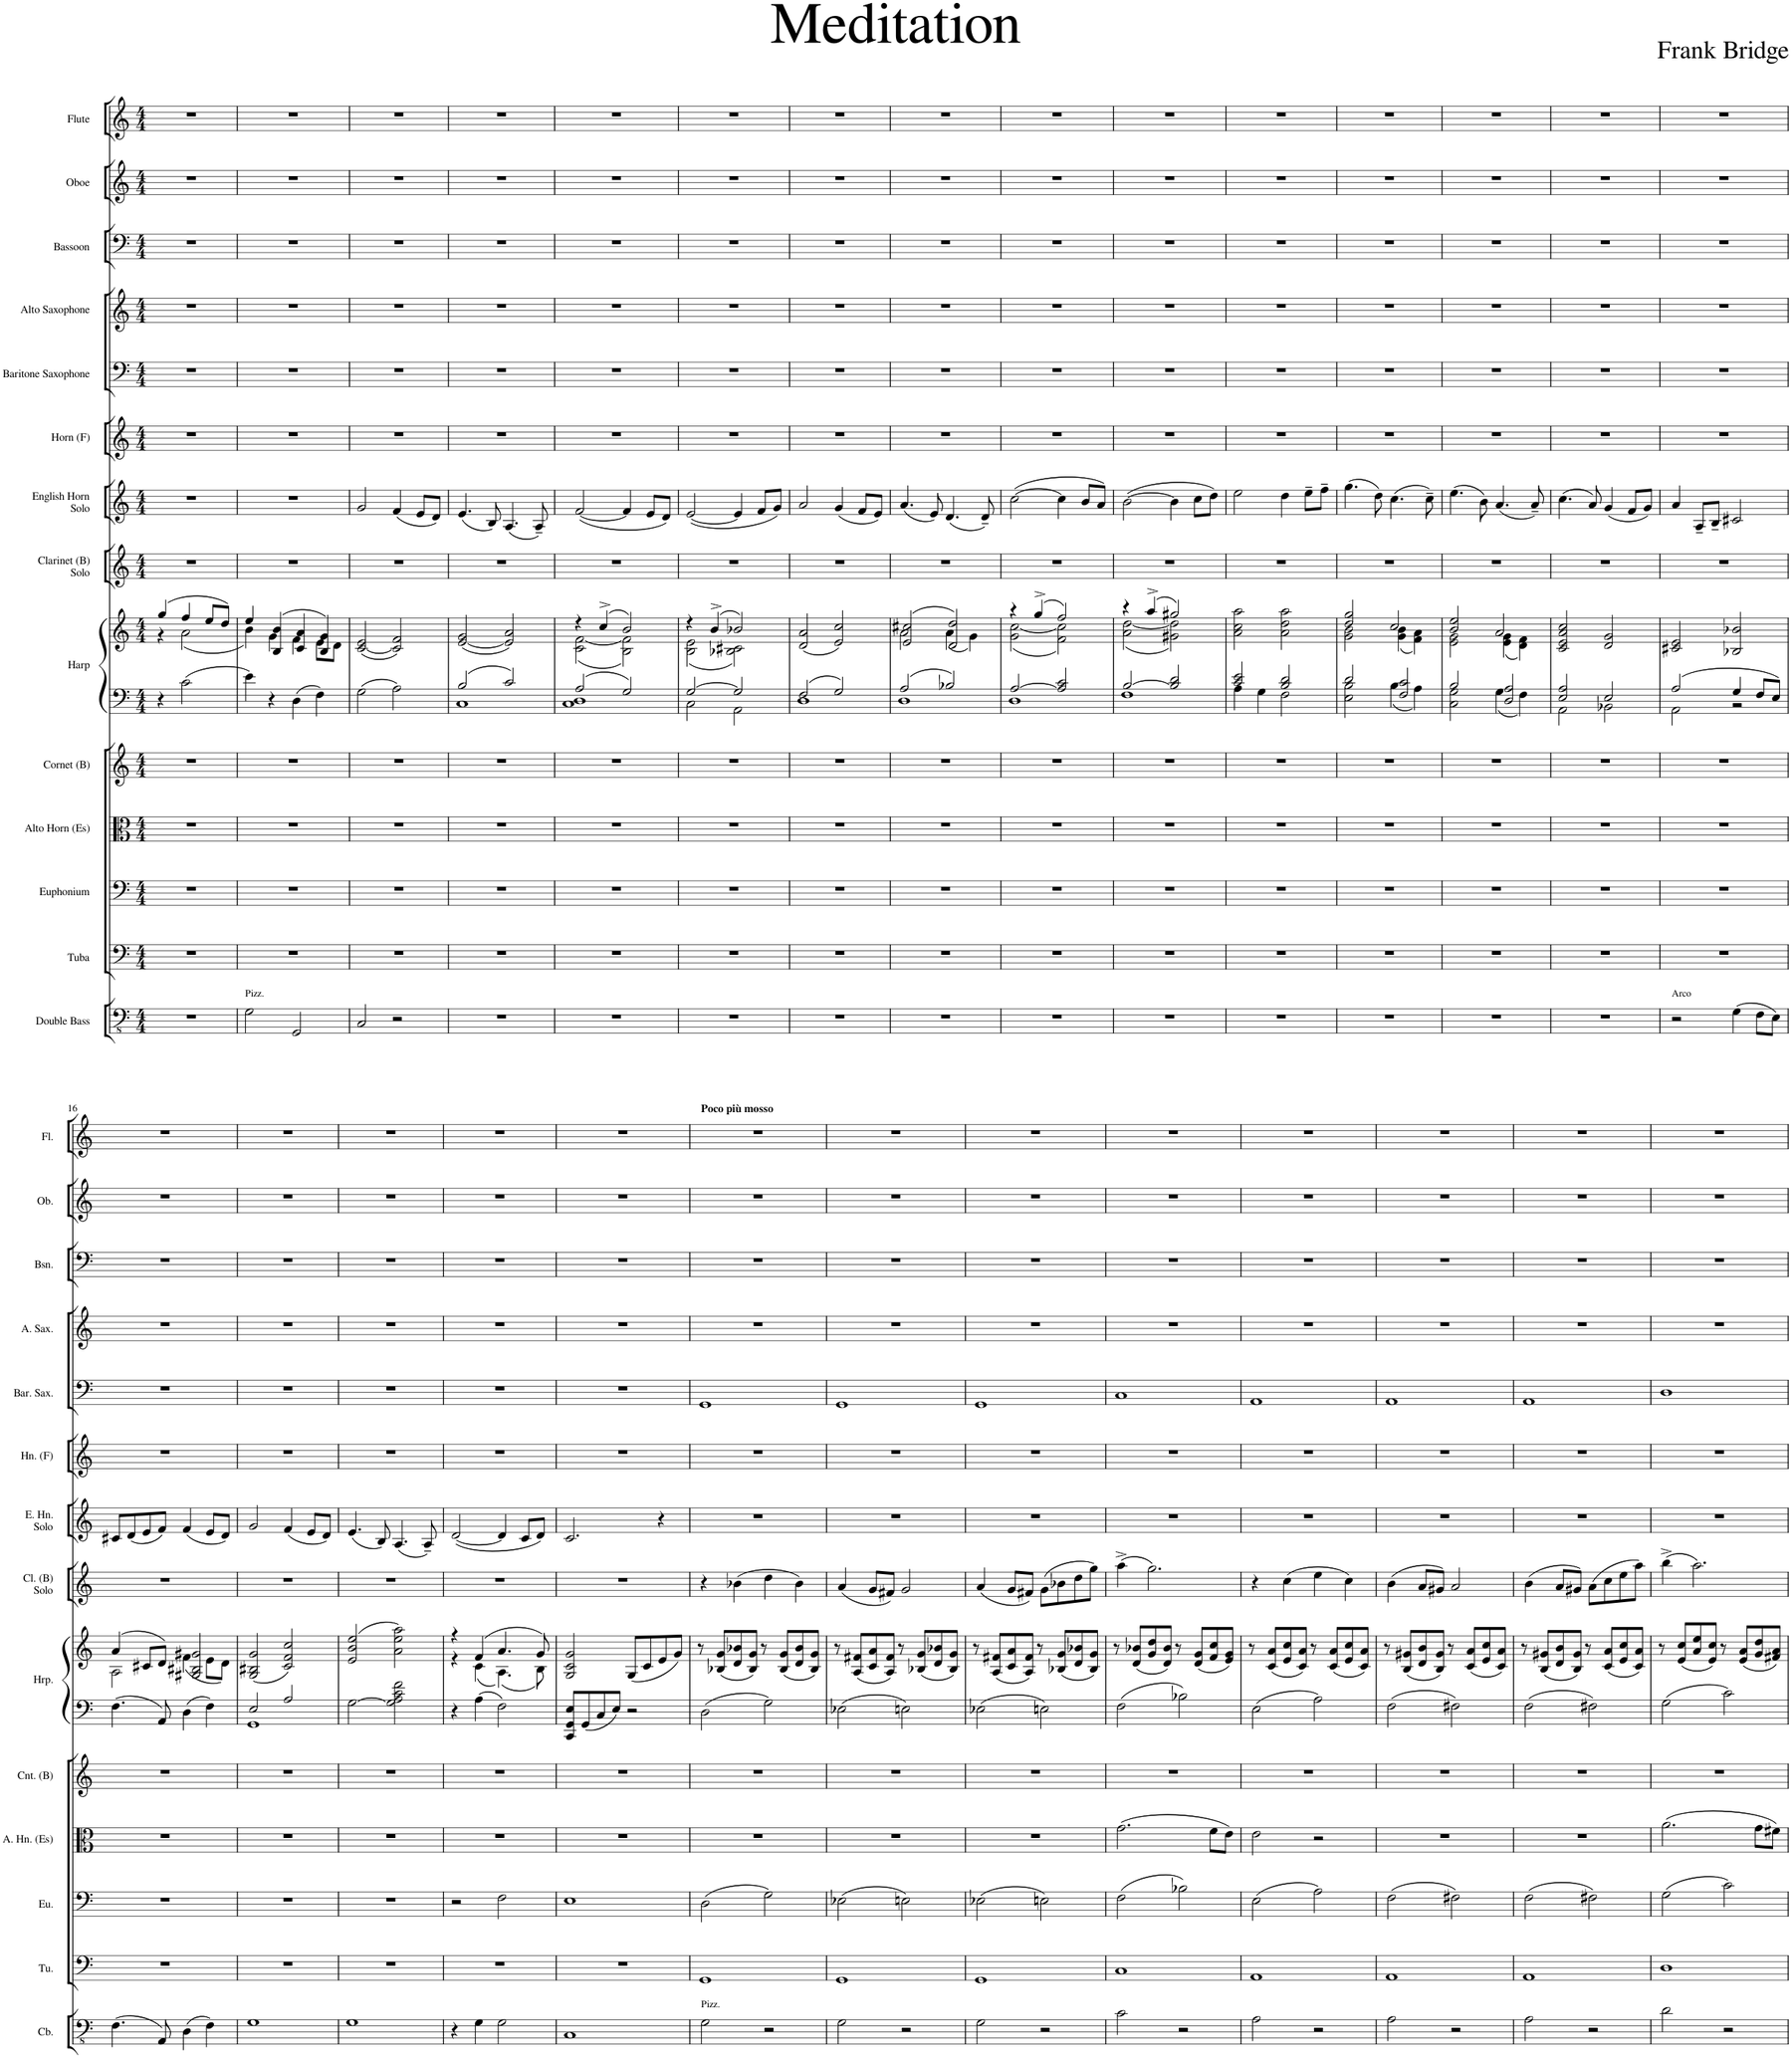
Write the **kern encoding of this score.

**kern	**kern	**kern	**kern	**kern	**kern	**kern	**kern	**kern	**kern	**kern	**kern	**kern	**kern	**kern
*part14	*part13	*part12	*part11	*part10	*part9	*part9	*part8	*part7	*part6	*part5	*part4	*part3	*part2	*part1
*staff15	*staff14	*staff13	*staff12	*staff11	*staff10	*staff9	*staff8	*staff7	*staff6	*staff5	*staff4	*staff3	*staff2	*staff1
*I"Double Bass	*I"Tuba	*I"Euphonium	*I"Alto Horn (Es)	*I"Cornet (B)	*I"Harp	*	*I"Clarinet (B)       Solo	*I"English Horn         Solo	*I"Horn (F)	*I"Baritone Saxophone	*I"Alto Saxophone	*I"Bassoon	*I"Oboe	*I"Flute
*	*I'Tu.	*I'Eu.	*I'A. Hn. (Es)	*I'Cnt. (B)	*I'Hrp.	*	*I'Cl. (B)   Solo	*I'E. Hn.   Solo	*I'Hn. (F)	*I'Bar. Sax.	*I'A. Sax.	*I'Bsn.	*I'Ob.	*I'Fl.
*clefFv4	*clefF4	*clefF4	*clefC3	*clefG2	*clefF4	*clefG2	*clefG2	*clefG2	*clefG2	*clefF4	*clefG2	*clefF4	*clefG2	*clefG2
*Trd7c12	*	*	*Trd5c9	*Trd1c2	*	*	*Trd1c2	*Trd4c7	*Trd4c7	*	*Trd5c9	*	*	*
*k[]	*k[]	*k[]	*k[]	*k[]	*k[]	*k[]	*k[]	*k[]	*k[]	*k[]	*k[]	*k[]	*k[]	*k[]
*M4/4	*M4/4	*M4/4	*M4/4	*M4/4	*M4/4	*M4/4	*M4/4	*M4/4	*M4/4	*M4/4	*M4/4	*M4/4	*M4/4	*M4/4
=1	=1	=1	=1	=1	=1	=1	=1	=1	=1	=1	=1	=1	=1	=1
*	*	*	*	*	*	*^	*	*	*	*	*	*	*	*
1r	1r	1r	1r	1r	4r	(4gg/	4r	1r	1r	1r	1r	1r	1r	1r	1r
.	.	.	.	.	2c\	4ff/	(2a\	.	.	.	.	.	.	.	.
.	.	.	.	.	.	8ee/L	.	.	.	.	.	.	.	.	.
.	.	.	.	.	.	8dd/J)	.	.	.	.	.	.	.	.	.
.	.	.	.	.	4ryy	4ryy	4ryy	.	.	.	.	.	.	.	.
=2	=2	=2	=2	=2	=2	=2	=2	=2	=2	=2	=2	=2	=2	=2	=2
!LO:TX:a:t=Pizz.	!	!	!	!	!	!	!	!	!	!	!	!	!	!	!
2GG\	1r	1r	1r	1r	4e\	4ee/	4b\)	1r	1r	1r	1r	1r	1r	1r	1r
.	.	.	.	.	4r	(4B/ 4b/	4g\	.	.	.	.	.	.	.	.
2GGG/	.	.	.	.	4D\	4c/ 4a/	4f\	.	.	.	.	.	.	.	.
.	.	.	.	.	4F\	4B/ 4g/)	8e\L	.	.	.	.	.	.	.	.
.	.	.	.	.	.	.	8d\J	.	.	.	.	.	.	.	.
*	*	*	*	*	*	*v	*v	*	*	*	*	*	*	*	*
=3	=3	=3	=3	=3	=3	=3	=3	=3	=3	=3	=3	=3	=3	=3
2CC/	1r	1r	1r	1r	2G\	([2c/ 2e/	1r	2g/	1r	1r	1r	1r	1r	1r
2r	.	.	.	.	2A\	2c/] 2f/)	.	(4f/	.	.	.	.	.	.
.	.	.	.	.	.	.	.	8e/L	.	.	.	.	.	.
.	.	.	.	.	.	.	.	8d/J)	.	.	.	.	.	.
=4	=4	=4	=4	=4	=4	=4	=4	=4	=4	=4	=4	=4	=4	=4
*	*	*	*	*	*^	*	*	*	*	*	*	*	*	*
1r	1r	1r	1r	1r	2B/	1C	([2e/ 2g/	1r	(4.e/	1r	1r	1r	1r	1r	1r
.	.	.	.	.	.	.	.	.	8B/)	.	.	.	.	.	.
.	.	.	.	.	2c/	.	2e/] 2a/)	.	(4.A/	.	.	.	.	.	.
.	.	.	.	.	.	.	.	.	8A~/)	.	.	.	.	.	.
=5	=5	=5	=5	=5	=5	=5	=5	=5	=5	=5	=5	=5	=5	=5	=5
*	*	*	*	*	*	*	*^	*	*	*	*	*	*	*	*
1r	1r	1r	1r	1r	2A/	1C 1D	4r	(2c\ [2f\	1r	([2f/	1r	1r	1r	1r	1r	1r
.	.	.	.	.	.	.	(4cc^/	.	.	.	.	.	.	.	.	.
.	.	.	.	.	2G/	.	2b/)	2B\ 2f\])	.	4f/]	.	.	.	.	.	.
.	.	.	.	.	.	.	.	.	.	8e/L	.	.	.	.	.	.
.	.	.	.	.	.	.	.	.	.	8d/J)	.	.	.	.	.	.
=6	=6	=6	=6	=6	=6	=6	=6	=6	=6	=6	=6	=6	=6	=6	=6	=6
1r	1r	1r	1r	1r	[2G/	2C\	4r	(2B\ 2e\	1r	([2e/	1r	1r	1r	1r	1r	1r
.	.	.	.	.	.	.	(4b^/	.	.	.	.	.	.	.	.	.
.	.	.	.	.	2G/]	2AA\	2b-X/)	2B-X\ 2c#X\)	.	4e/]	.	.	.	.	.	.
.	.	.	.	.	.	.	.	.	.	8f/L	.	.	.	.	.	.
.	.	.	.	.	.	.	.	.	.	8g/J)	.	.	.	.	.	.
*	*	*	*	*	*	*	*v	*v	*	*	*	*	*	*	*	*
=7	=7	=7	=7	=7	=7	=7	=7	=7	=7	=7	=7	=7	=7	=7	=7
1r	1r	1r	1r	1r	2F/	1D	(2d/ 2a/	1r	2a/	1r	1r	1r	1r	1r	1r
.	.	.	.	.	2G/	.	2e/ 2cc/)	.	(4g/	.	.	.	.	.	.
.	.	.	.	.	.	.	.	.	8f/L	.	.	.	.	.	.
.	.	.	.	.	.	.	.	.	8e/J)	.	.	.	.	.	.
=8	=8	=8	=8	=8	=8	=8	=8	=8	=8	=8	=8	=8	=8	=8	=8
*	*	*	*	*	*	*	*^	*	*	*	*	*	*	*	*
1r	1r	1r	1r	1r	2A/	1D	(2e/ 2cc#X/	2a\	1r	(4.a/	1r	1r	1r	1r	1r	1r
.	.	.	.	.	.	.	.	.	.	8e/)	.	.	.	.	.	.
.	.	.	.	.	2B-X/	.	2d/ 2dd/)	(4a\	.	(4.d/	.	.	.	.	.	.
.	.	.	.	.	.	.	.	4g\)	.	.	.	.	.	.	.	.
.	.	.	.	.	.	.	.	.	.	8d~/)	.	.	.	.	.	.
=9	=9	=9	=9	=9	=9	=9	=9	=9	=9	=9	=9	=9	=9	=9	=9	=9
1r	1r	1r	1r	1r	[2A/	1D	4r	(2g\ [2cc\	1r	([2cc\	1r	1r	1r	1r	1r	1r
.	.	.	.	.	.	.	(4gg^/	.	.	.	.	.	.	.	.	.
.	.	.	.	.	2A/] 2c/	.	2ff/)	2f\ 2cc\])	.	4cc\]	.	.	.	.	.	.
.	.	.	.	.	.	.	.	.	.	8b/L	.	.	.	.	.	.
.	.	.	.	.	.	.	.	.	.	8a/J)	.	.	.	.	.	.
=10	=10	=10	=10	=10	=10	=10	=10	=10	=10	=10	=10	=10	=10	=10	=10	=10
1r	1r	1r	1r	1r	[2B/	1F	4r	(2a\ [2dd\	1r	([2b\	1r	1r	1r	1r	1r	1r
.	.	.	.	.	.	.	(4aa^/	.	.	.	.	.	.	.	.	.
.	.	.	.	.	2B/] 2d/	.	2gg#X/)	2g#X\ 2dd\])	.	4b\]	.	.	.	.	.	.
.	.	.	.	.	.	.	.	.	.	8cc\L	.	.	.	.	.	.
.	.	.	.	.	.	.	.	.	.	8dd\J)	.	.	.	.	.	.
*	*	*	*	*	*	*	*v	*v	*	*	*	*	*	*	*	*
=11	=11	=11	=11	=11	=11	=11	=11	=11	=11	=11	=11	=11	=11	=11	=11
1r	1r	1r	1r	1r	2c/ 2e/	4A\	2a\ 2cc\ 2aa\	1r	2ee\	1r	1r	1r	1r	1r	1r
.	.	.	.	.	.	4G\	.	.	.	.	.	.	.	.	.
.	.	.	.	.	2B/ 2d/	2F\	2a\ 2dd\ 2aa\	.	4dd\	.	.	.	.	.	.
.	.	.	.	.	.	.	.	.	8ee~\L	.	.	.	.	.	.
.	.	.	.	.	.	.	.	.	8ff~\J	.	.	.	.	.	.
=12	=12	=12	=12	=12	=12	=12	=12	=12	=12	=12	=12	=12	=12	=12	=12
*	*	*	*	*	*	*	*^	*	*	*	*	*	*	*	*
1r	1r	1r	1r	1r	2d/	2E\ 2B\	2dd/ 2gg/	2g\ 2b\	1r	(4.gg\	1r	1r	1r	1r	1r	1r
.	.	.	.	.	.	.	.	.	.	8dd\)	.	.	.	.	.	.
.	.	.	.	.	2F/ 2c/	4B\	2cc/	(4g\ 4b\	.	(4.cc\	.	.	.	.	.	.
.	.	.	.	.	.	4A\	.	4f\ 4a\)	.	.	.	.	.	.	.	.
.	.	.	.	.	.	.	.	.	.	8cc~\)	.	.	.	.	.	.
=13	=13	=13	=13	=13	=13	=13	=13	=13	=13	=13	=13	=13	=13	=13	=13	=13
1r	1r	1r	1r	1r	2B/	2C\ 2G\	2b/ 2ee/	2e\ 2g\	1r	(4.ee\	1r	1r	1r	1r	1r	1r
.	.	.	.	.	.	.	.	.	.	8b\)	.	.	.	.	.	.
.	.	.	.	.	2D/ 2A/	4G\	2a/	(4e\ 4g\	.	(4.a/	.	.	.	.	.	.
.	.	.	.	.	.	4F\	.	4d\ 4f\)	.	.	.	.	.	.	.	.
.	.	.	.	.	.	.	.	.	.	8a~/)	.	.	.	.	.	.
*	*	*	*	*	*	*	*v	*v	*	*	*	*	*	*	*	*
=14	=14	=14	=14	=14	=14	=14	=14	=14	=14	=14	=14	=14	=14	=14	=14
1r	1r	1r	1r	1r	2E/ 2A/	2AA\	2c/ 2e/ 2a/ 2cc/	1r	(4.cc\	1r	1r	1r	1r	1r	1r
.	.	.	.	.	.	.	.	.	8a/)	.	.	.	.	.	.
.	.	.	.	.	2E/	2BB-X\	2d/ 2g/	.	(4g/	.	.	.	.	.	.
.	.	.	.	.	.	.	.	.	8f/L	.	.	.	.	.	.
.	.	.	.	.	.	.	.	.	8g/J)	.	.	.	.	.	.
=15	=15	=15	=15	=15	=15	=15	=15	=15	=15	=15	=15	=15	=15	=15	=15
!LO:TX:a:t=Arco	!	!	!	!	!	!	!	!	!	!	!	!	!	!	!
2r	1r	1r	1r	1r	2A/	2AA\	2c#X/ 2e/	1r	4a/	1r	1r	1r	1r	1r	1r
.	.	.	.	.	.	.	.	.	8A~/L	.	.	.	.	.	.
.	.	.	.	.	.	.	.	.	8B~/J	.	.	.	.	.	.
(4GG\	.	.	.	.	4G/	2r	2B-X/ 2b-X/	.	2c#X/	.	.	.	.	.	.
8FF\L	.	.	.	.	8F/L	.	.	.	.	.	.	.	.	.	.
8EE\J)	.	.	.	.	8E/J	.	.	.	.	.	.	.	.	.	.
*	*	*	*	*	*v	*v	*	*	*	*	*	*	*	*	*
!!LO:LB:g=z
=16	=16	=16	=16	=16	=16	=16	=16	=16	=16	=16	=16	=16	=16	=16
*	*	*	*	*	*	*^	*	*	*	*	*	*	*	*
(4.FF\	1r	1r	1r	1r	4.F\	(4a/	2A\	1r	8c#X/L	1r	1r	1r	1r	1r	1r
.	.	.	.	.	.	.	.	.	(8d/	.	.	.	.	.	.
.	.	.	.	.	.	8c#X/L	.	.	8e/	.	.	.	.	.	.
8AAA/)	.	.	.	.	8AA/	8d/J)	.	.	8f/J)	.	.	.	.	.	.
(4DD\	.	.	.	.	4D\	2G#X/ 2B#X/ 2g#X/	(4f\	.	(4f/	.	.	.	.	.	.
4FF\)	.	.	.	.	4F\	.	8e\L	.	8e/L	.	.	.	.	.	.
.	.	.	.	.	.	.	8d\J)	.	8d/J)	.	.	.	.	.	.
*	*	*	*	*	*	*v	*v	*	*	*	*	*	*	*	*
=17	=17	=17	=17	=17	=17	=17	=17	=17	=17	=17	=17	=17	=17	=17
*	*	*	*	*	*^	*	*	*	*	*	*	*	*	*
1GG	1r	1r	1r	1r	2E/	1GG	(2G/ 2B#X/ 2g/	1r	2g/	1r	1r	1r	1r	1r	1r
.	.	.	.	.	2A/	.	2c/ 2f/ 2cc/)	.	(4f/	.	.	.	.	.	.
.	.	.	.	.	.	.	.	.	8e/L	.	.	.	.	.	.
.	.	.	.	.	.	.	.	.	8d/J)	.	.	.	.	.	.
*	*	*	*	*	*v	*v	*	*	*	*	*	*	*	*	*
=18	=18	=18	=18	=18	=18	=18	=18	=18	=18	=18	=18	=18	=18	=18
1GG	1r	1r	1r	1r	[2G\	(2e/ 2b/ 2ee/	1r	(4.e/	1r	1r	1r	1r	1r	1r
.	.	.	.	.	.	.	.	8B/)	.	.	.	.	.	.
.	.	.	.	.	2G\] 2A\ 2c\ 2f\	2a\ 2ee\ 2aa\)	.	(4.A/	.	.	.	.	.	.
.	.	.	.	.	.	.	.	8A~/)	.	.	.	.	.	.
=19	=19	=19	=19	=19	=19	=19	=19	=19	=19	=19	=19	=19	=19	=19
*	*	*	*	*	*	*^	*	*	*	*	*	*	*	*
4r	1r	2r	1r	1r	4r	4r	4r	1r	([2d/	1r	1r	1r	1r	1r	1r
4GG\	.	.	.	.	4A\	(4f/	(4c\	.	.	.	.	.	.	.	.
2GG\	.	2F\	.	.	2F\	4.a/	(4.A\)	.	4d/]	.	.	.	.	.	.
.	.	.	.	.	.	.	.	.	8c/L	.	.	.	.	.	.
.	.	.	.	.	.	8g/)	8B\)	.	8d/J)	.	.	.	.	.	.
*	*	*	*	*	*	*v	*v	*	*	*	*	*	*	*	*
=20	=20	=20	=20	=20	=20	=20	=20	=20	=20	=20	=20	=20	=20	=20
1CC	1r	1E	1r	1r	8CC/ 8GG/ 8E/L	2G/ 2c/ 2g/	1r	2.c/	1r	1r	1r	1r	1r	1r
.	.	.	.	.	8GG/	.	.	.	.	.	.	.	.	.
.	.	.	.	.	8C/	.	.	.	.	.	.	.	.	.
.	.	.	.	.	8E/J	.	.	.	.	.	.	.	.	.
.	.	.	.	.	2r	(8G/L	.	.	.	.	.	.	.	.
.	.	.	.	.	.	8c/	.	.	.	.	.	.	.	.
.	.	.	.	.	.	8e/	.	4r	.	.	.	.	.	.
.	.	.	.	.	.	8g/J)	.	.	.	.	.	.	.	.
=21	=21	=21	=21	=21	=21	=21	=21	=21	=21	=21	=21	=21	=21	=21
!	!	!	!	!	!	!	!	!	!	!	!	!	!	!LO:TX:a:B:t=Poco più mosso
!LO:TX:a:t=Pizz.	!	!	!	!	!	!	!	!	!	!	!	!	!	!
2GG\	1GG	(2D\	1r	1r	2D\	8r	4r	1r	1r	1GG	1r	1r	1r	1r
.	.	.	.	.	.	(8B-X/ 8g/L	.	.	.	.	.	.	.	.
.	.	.	.	.	.	8d/ 8b-X/	(4b-X\	.	.	.	.	.	.	.
.	.	.	.	.	.	8B-/ 8g/J)	.	.	.	.	.	.	.	.
2r	.	2G\)	.	.	2G\	8r	4dd\	.	.	.	.	.	.	.
.	.	.	.	.	.	(8B-/ 8g/L	.	.	.	.	.	.	.	.
.	.	.	.	.	.	8d/ 8b-/	4b-\)	.	.	.	.	.	.	.
.	.	.	.	.	.	8B-/ 8g/J)	.	.	.	.	.	.	.	.
=22	=22	=22	=22	=22	=22	=22	=22	=22	=22	=22	=22	=22	=22	=22
2GG\	1GG	(2E-X\	1r	1r	2E-X\	8r	(4a/	1r	1r	1GG	1r	1r	1r	1r
.	.	.	.	.	.	(8A/ 8f#X/L	.	.	.	.	.	.	.	.
.	.	.	.	.	.	8c/ 8a/	8g/L	.	.	.	.	.	.	.
.	.	.	.	.	.	8A/ 8f#/J)	8f#X/J)	.	.	.	.	.	.	.
2r	.	2En\)	.	.	2En\	8r	2g/	.	.	.	.	.	.	.
.	.	.	.	.	.	(8B-X/ 8g/L	.	.	.	.	.	.	.	.
.	.	.	.	.	.	8d/ 8b-X/	.	.	.	.	.	.	.	.
.	.	.	.	.	.	8B-/ 8g/J)	.	.	.	.	.	.	.	.
=23	=23	=23	=23	=23	=23	=23	=23	=23	=23	=23	=23	=23	=23	=23
2GG\	1GG	(2E-X\	1r	1r	2E-X\	8r	(4a/	1r	1r	1GG	1r	1r	1r	1r
.	.	.	.	.	.	(8A/ 8f#X/L	.	.	.	.	.	.	.	.
.	.	.	.	.	.	8c/ 8a/	8g/L	.	.	.	.	.	.	.
.	.	.	.	.	.	8A/ 8f#/J)	8f#X/J)	.	.	.	.	.	.	.
2r	.	2En\)	.	.	2En\	8r	(8g\L	.	.	.	.	.	.	.
.	.	.	.	.	.	(8B-X/ 8g/L	8b-X\	.	.	.	.	.	.	.
.	.	.	.	.	.	8d/ 8b-X/	8dd\	.	.	.	.	.	.	.
.	.	.	.	.	.	8B-/ 8g/J)	8gg\J)	.	.	.	.	.	.	.
=24	=24	=24	=24	=24	=24	=24	=24	=24	=24	=24	=24	=24	=24	=24
2C\	1C	(2F\	(2.g\	1r	2F\	8r	(4aa^\	1r	1r	1C	1r	1r	1r	1r
.	.	.	.	.	.	(8d/ 8b-X/L	.	.	.	.	.	.	.	.
.	.	.	.	.	.	8g/ 8dd/	2.gg\)	.	.	.	.	.	.	.
.	.	.	.	.	.	8d/ 8b-/J)	.	.	.	.	.	.	.	.
2r	.	2B-X\)	.	.	2B-X\	8r	.	.	.	.	.	.	.	.
.	.	.	.	.	.	(8d/ 8g/L	.	.	.	.	.	.	.	.
.	.	.	8f\L	.	.	8f/ 8cc/	.	.	.	.	.	.	.	.
.	.	.	8e\J)	.	.	8e/ 8g/J)	.	.	.	.	.	.	.	.
=25	=25	=25	=25	=25	=25	=25	=25	=25	=25	=25	=25	=25	=25	=25
2AA\	1AA	(2E\	2e\	1r	2E\	8r	4r	1r	1r	1AA	1r	1r	1r	1r
.	.	.	.	.	.	(8c/ 8a/L	.	.	.	.	.	.	.	.
.	.	.	.	.	.	8e/ 8cc/	(4cc\	.	.	.	.	.	.	.
.	.	.	.	.	.	8c/ 8a/J)	.	.	.	.	.	.	.	.
2r	.	2A\)	2r	.	2A\	8r	4ee\	.	.	.	.	.	.	.
.	.	.	.	.	.	(8c/ 8a/L	.	.	.	.	.	.	.	.
.	.	.	.	.	.	8e/ 8cc/	4cc\)	.	.	.	.	.	.	.
.	.	.	.	.	.	8c/ 8a/J)	.	.	.	.	.	.	.	.
=26	=26	=26	=26	=26	=26	=26	=26	=26	=26	=26	=26	=26	=26	=26
2AA\	1AA	(2F\	1r	1r	2F\	8r	(4b\	1r	1r	1AA	1r	1r	1r	1r
.	.	.	.	.	.	(8B/ 8g#X/L	.	.	.	.	.	.	.	.
.	.	.	.	.	.	8d/ 8b/	8a/L	.	.	.	.	.	.	.
.	.	.	.	.	.	8B/ 8g#/J)	8g#X/J)	.	.	.	.	.	.	.
2r	.	2F#X\)	.	.	2F#X\	8r	2a/	.	.	.	.	.	.	.
.	.	.	.	.	.	(8c/ 8a/L	.	.	.	.	.	.	.	.
.	.	.	.	.	.	8e/ 8cc/	.	.	.	.	.	.	.	.
.	.	.	.	.	.	8c/ 8a/J)	.	.	.	.	.	.	.	.
=27	=27	=27	=27	=27	=27	=27	=27	=27	=27	=27	=27	=27	=27	=27
2AA\	1AA	(2F\	1r	1r	2F\	8r	(4b\	1r	1r	1AA	1r	1r	1r	1r
.	.	.	.	.	.	(8B/ 8g#X/L	.	.	.	.	.	.	.	.
.	.	.	.	.	.	8d/ 8b/	8a/L	.	.	.	.	.	.	.
.	.	.	.	.	.	8B/ 8g#/J)	8g#X/J)	.	.	.	.	.	.	.
2r	.	2F#X\)	.	.	2F#X\	8r	(8a\L	.	.	.	.	.	.	.
.	.	.	.	.	.	(8c/ 8a/L	8cc\	.	.	.	.	.	.	.
.	.	.	.	.	.	8e/ 8cc/	8ee\	.	.	.	.	.	.	.
.	.	.	.	.	.	8c/ 8a/J)	8aa\J)	.	.	.	.	.	.	.
=28	=28	=28	=28	=28	=28	=28	=28	=28	=28	=28	=28	=28	=28	=28
2D\	1D	(2G\	(2.a\	1r	2G\	8r	(4bb^\	1r	1r	1D	1r	1r	1r	1r
.	.	.	.	.	.	(8e/ 8cc/L	.	.	.	.	.	.	.	.
.	.	.	.	.	.	8a/ 8ee/	2.aa\)	.	.	.	.	.	.	.
.	.	.	.	.	.	8e/ 8cc/J)	.	.	.	.	.	.	.	.
2r	.	2c\)	.	.	2c\	8r	.	.	.	.	.	.	.	.
.	.	.	.	.	.	(8e/ 8a/L	.	.	.	.	.	.	.	.
.	.	.	8g\L	.	.	8g/ 8dd/	.	.	.	.	.	.	.	.
.	.	.	8f#X\J)	.	.	8f#X/ 8a/J)	.	.	.	.	.	.	.	.
=	=	=	=	=	=	=	=	=	=	=	=	=	=	=
*-	*-	*-	*-	*-	*-	*-	*-	*-	*-	*-	*-	*-	*-	*-
